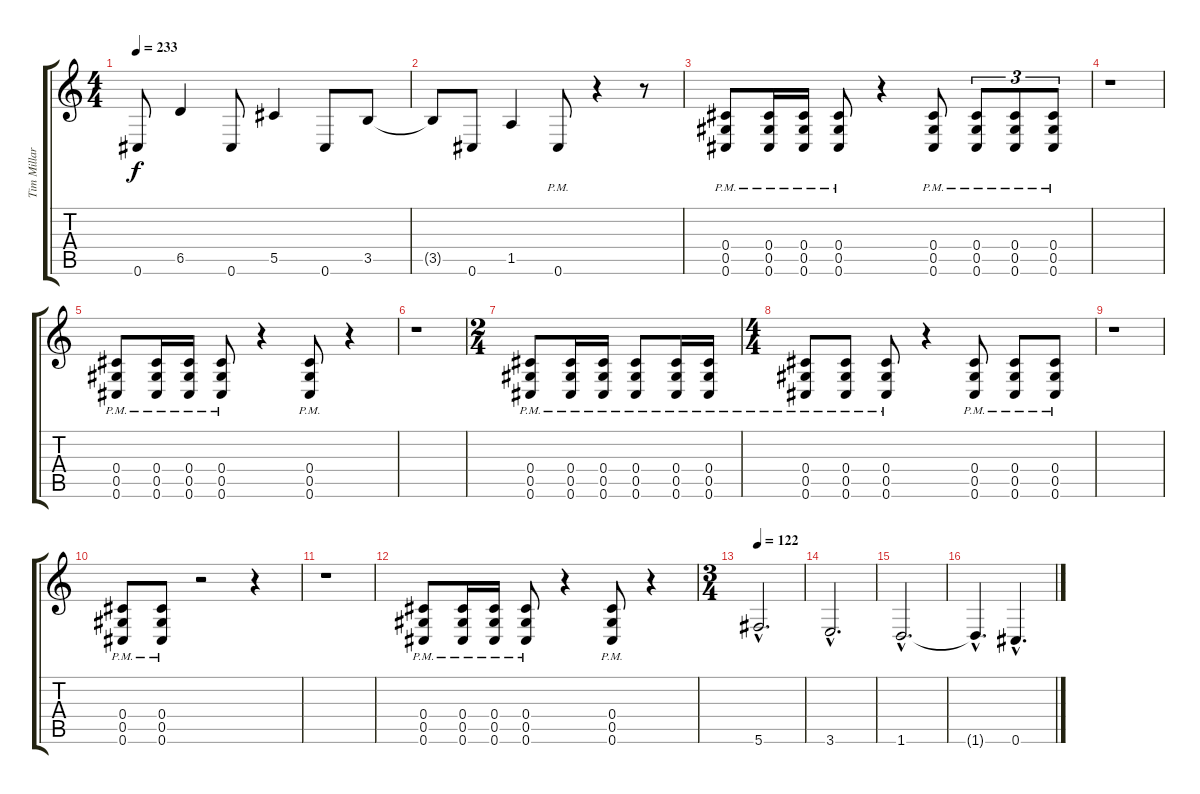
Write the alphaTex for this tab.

\track ("Tim Millar" "Tim Millar") {instrument distortionguitar}
\staff {score tabs}
\tuning (Eb4 Bb3 Gb3 Db3 Ab2 Db2) {hide}
\ts (4 4)
\tempo 233
\clef g2
\ks c
0.6.8{dy f} 6.5.4 0.6.8 5.5.4 0.6.8 3.5.8 |
3.5{t}.8 0.6.8 1.5.4 0.6{pm}.8 r.4 r.8 |
(0.4{pm} 0.5{pm} 0.6{pm}).8 (0.4{pm} 0.5{pm} 0.6{pm}).16 (0.4{pm} 0.5{pm} 0.6{pm}).16 (0.4{pm} 0.5{pm} 0.6{pm}).8 r.4 (0.4{pm} 0.5{pm} 0.6{pm}).8 (0.4{pm} 0.5{pm} 0.6{pm}).8{tu (3 2)} (0.4{pm} 0.5{pm} 0.6{pm}).8{tu (3 2)} (0.4{pm} 0.5{pm} 0.6{pm}).8{tu (3 2)} |
r.1 |
(0.4{pm} 0.5{pm} 0.6{pm}).8 (0.4{pm} 0.5{pm} 0.6{pm}).16 (0.4{pm} 0.5{pm} 0.6{pm}).16 (0.4{pm} 0.5{pm} 0.6{pm}).8 r.4 (0.4{pm} 0.5{pm} 0.6{pm}).8 r.4 |
r.1 |
\ts (2 4)
(0.4{pm} 0.5{pm} 0.6{pm}).8 (0.4{pm} 0.5{pm} 0.6{pm}).16 (0.4{pm} 0.5{pm} 0.6{pm}).16 (0.4{pm} 0.5{pm} 0.6{pm}).8 (0.4{pm} 0.5{pm} 0.6{pm}).16 (0.4{pm} 0.5{pm} 0.6{pm}).16 |
\ts (4 4)
(0.4{pm} 0.5{pm} 0.6{pm}).8 (0.4{pm} 0.5{pm} 0.6{pm}).8 (0.4{pm} 0.5{pm} 0.6{pm}).8 r.4 (0.4{pm} 0.5{pm} 0.6{pm}).8 (0.4{pm} 0.5{pm} 0.6{pm}).8 (0.4{pm} 0.5{pm} 0.6{pm}).8 |
r.1 |
(0.4{pm} 0.5{pm} 0.6{pm}).8 (0.4{pm} 0.5{pm} 0.6{pm}).8 r.2 r.4 |
r.1 |
(0.4{pm} 0.5{pm} 0.6{pm}).8 (0.4{pm} 0.5{pm} 0.6{pm}).16 (0.4{pm} 0.5{pm} 0.6{pm}).16 (0.4{pm} 0.5{pm} 0.6{pm}).8 r.4 (0.4{pm} 0.5{pm} 0.6{pm}).8 r.4 |
\ts (3 4)
\tempo 122
5.6{hac}.2{d} |
3.6{hac}.2{d} |
1.6{hac}.2{d} |
1.6{hac t}.4{d} 0.6{hac}.4{d}
